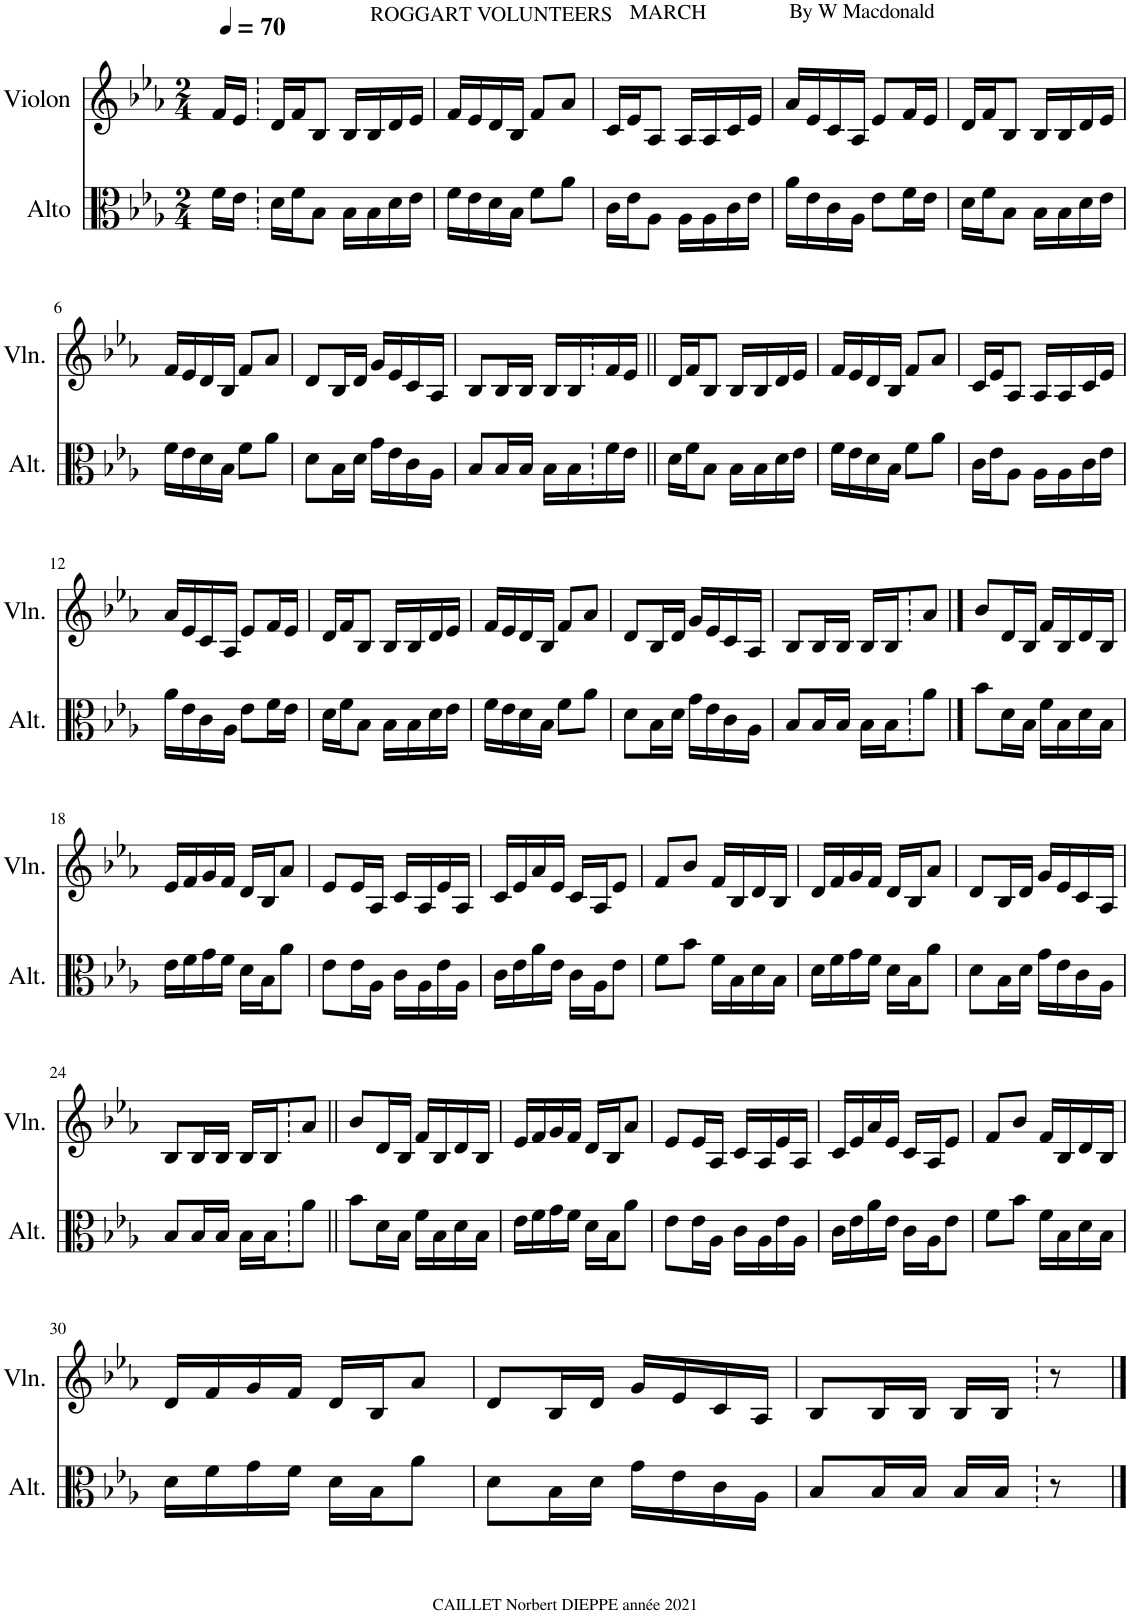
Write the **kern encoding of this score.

**kern	**kern
*part2	*part1
*staff2	*staff1
*I"Alto	*I"Violon
*I'Alt.	*I'Vln.
*clefC3	*clefG2
*k[b-e-a-]	*k[b-e-a-]
*M2/4	*M2/4
*MM70	*MM70
=	=
16f\LL	16f/LL
16e-\JJ	16e-/JJ
=1	=1
16d\LL	16d/LL
16f\J	16f/J
8B-\J	8B-/J
!	!LO:TX:a:t=ROGGART VOLUNTEERS
16B-\LL	16B-/LL
16B-\	16B-/
16d\	16d/
16e-\JJ	16e-/JJ
=2	=2
16f\LL	16f/LL
16e-\	16e-/
16d\	16d/
16B-\JJ	16B-/JJ
8f\L	8f/L
8a-\J	8a-/J
=3	=3
16c\LL	16c/LL
16e-\J	16e-/J
8A-\J	8A-/J
!	!LO:TX:a:t=MARCH
16A-\LL	16A-/LL
16A-\	16A-/
16c\	16c/
16e-\JJ	16e-/JJ
=4	=4
!	!LO:TX:a:t=By W Macdonald
16a-\LL	16a-/LL
16e-\	16e-/
16c\	16c/
16A-\JJ	16A-/JJ
8e-\L	8e-/L
16f\L	16f/L
16e-\JJ	16e-/JJ
=5	=5
16d\LL	16d/LL
16f\J	16f/J
8B-\J	8B-/J
16B-\LL	16B-/LL
16B-\	16B-/
16d\	16d/
16e-\JJ	16e-/JJ
!!LO:LB:g=z
=6	=6
16f\LL	16f/LL
16e-\	16e-/
16d\	16d/
16B-\JJ	16B-/JJ
8f\L	8f/L
8a-\J	8a-/J
=7	=7
8d\L	8d/L
16B-\L	16B-/L
16d\JJ	16d/JJ
16g\LL	16g/LL
16e-\	16e-/
16c\	16c/
16A-\JJ	16A-/JJ
=8	=8
8B-/L	8B-/L
16B-/L	16B-/L
16B-/JJ	16B-/JJ
16B-\LL	16B-/LL
16B-\	16B-/
16f\	16f/
16e-\JJ	16e-/JJ
=9||	=9||
16d\LL	16d/LL
16f\J	16f/J
8B-\J	8B-/J
16B-\LL	16B-/LL
16B-\	16B-/
16d\	16d/
16e-\JJ	16e-/JJ
=10	=10
16f\LL	16f/LL
16e-\	16e-/
16d\	16d/
16B-\JJ	16B-/JJ
8f\L	8f/L
8a-\J	8a-/J
=11	=11
16c\LL	16c/LL
16e-\J	16e-/J
8A-\J	8A-/J
16A-\LL	16A-/LL
16A-\	16A-/
16c\	16c/
16e-\JJ	16e-/JJ
!!LO:LB:g=z
=12	=12
16a-\LL	16a-/LL
16e-\	16e-/
16c\	16c/
16A-\JJ	16A-/JJ
8e-\L	8e-/L
16f\L	16f/L
16e-\JJ	16e-/JJ
=13	=13
16d\LL	16d/LL
16f\J	16f/J
8B-\J	8B-/J
16B-\LL	16B-/LL
16B-\	16B-/
16d\	16d/
16e-\JJ	16e-/JJ
=14	=14
16f\LL	16f/LL
16e-\	16e-/
16d\	16d/
16B-\JJ	16B-/JJ
8f\L	8f/L
8a-\J	8a-/J
=15	=15
8d\L	8d/L
16B-\L	16B-/L
16d\JJ	16d/JJ
16g\LL	16g/LL
16e-\	16e-/
16c\	16c/
16A-\JJ	16A-/JJ
=16	=16
8B-/L	8B-/L
16B-/L	16B-/L
16B-/JJ	16B-/JJ
16B-\LL	16B-/LL
16B-\J	16B-/J
8a-\J	8a-/J
==17	==17
8b-\L	8b-/L
16d\L	16d/L
16B-\JJ	16B-/JJ
16f\LL	16f/LL
16B-\	16B-/
16d\	16d/
16B-\JJ	16B-/JJ
!!LO:LB:g=z
=18	=18
16e-\LL	16e-/LL
16f\	16f/
16g\	16g/
16f\JJ	16f/JJ
16d\LL	16d/LL
16B-\J	16B-/J
8a-\J	8a-/J
=19	=19
8e-\L	8e-/L
16e-\L	16e-/L
16A-\JJ	16A-/JJ
16c\LL	16c/LL
16A-\	16A-/
16e-\	16e-/
16A-\JJ	16A-/JJ
=20	=20
16c\LL	16c/LL
16e-\	16e-/
16a-\	16a-/
16e-\JJ	16e-/JJ
16c\LL	16c/LL
16A-\J	16A-/J
8e-\J	8e-/J
=21	=21
8f\L	8f/L
8b-\J	8b-/J
16f\LL	16f/LL
16B-\	16B-/
16d\	16d/
16B-\JJ	16B-/JJ
=22	=22
16d\LL	16d/LL
16f\	16f/
16g\	16g/
16f\JJ	16f/JJ
16d\LL	16d/LL
16B-\J	16B-/J
8a-\J	8a-/J
=23	=23
8d\L	8d/L
16B-\L	16B-/L
16d\JJ	16d/JJ
16g\LL	16g/LL
16e-\	16e-/
16c\	16c/
16A-\JJ	16A-/JJ
!!LO:LB:g=z
=24	=24
8B-/L	8B-/L
16B-/L	16B-/L
16B-/JJ	16B-/JJ
16B-\LL	16B-/LL
16B-\J	16B-/J
8a-\J	8a-/J
=25||	=25||
8b-\L	8b-/L
16d\L	16d/L
16B-\JJ	16B-/JJ
16f\LL	16f/LL
16B-\	16B-/
16d\	16d/
16B-\JJ	16B-/JJ
=26	=26
16e-\LL	16e-/LL
16f\	16f/
16g\	16g/
16f\JJ	16f/JJ
16d\LL	16d/LL
16B-\J	16B-/J
8a-\J	8a-/J
=27	=27
8e-\L	8e-/L
16e-\L	16e-/L
16A-\JJ	16A-/JJ
16c\LL	16c/LL
16A-\	16A-/
16e-\	16e-/
16A-\JJ	16A-/JJ
=28	=28
16c\LL	16c/LL
16e-\	16e-/
16a-\	16a-/
16e-\JJ	16e-/JJ
16c\LL	16c/LL
16A-\J	16A-/J
8e-\J	8e-/J
=29	=29
8f\L	8f/L
8b-\J	8b-/J
16f\LL	16f/LL
16B-\	16B-/
16d\	16d/
16B-\JJ	16B-/JJ
!!LO:LB:g=z
=30	=30
16d\LL	16d/LL
16f\	16f/
16g\	16g/
16f\JJ	16f/JJ
16d\LL	16d/LL
16B-\J	16B-/J
8a-\J	8a-/J
=31	=31
8d\L	8d/L
16B-\L	16B-/L
16d\JJ	16d/JJ
16g\LL	16g/LL
16e-\	16e-/
16c\	16c/
16A-\JJ	16A-/JJ
=32	=32
8B-/L	8B-/L
16B-/L	16B-/L
16B-/JJ	16B-/JJ
16B-/LL	16B-/LL
16B-/JJ	16B-/JJ
8r	8r
==	==
*-	*-
